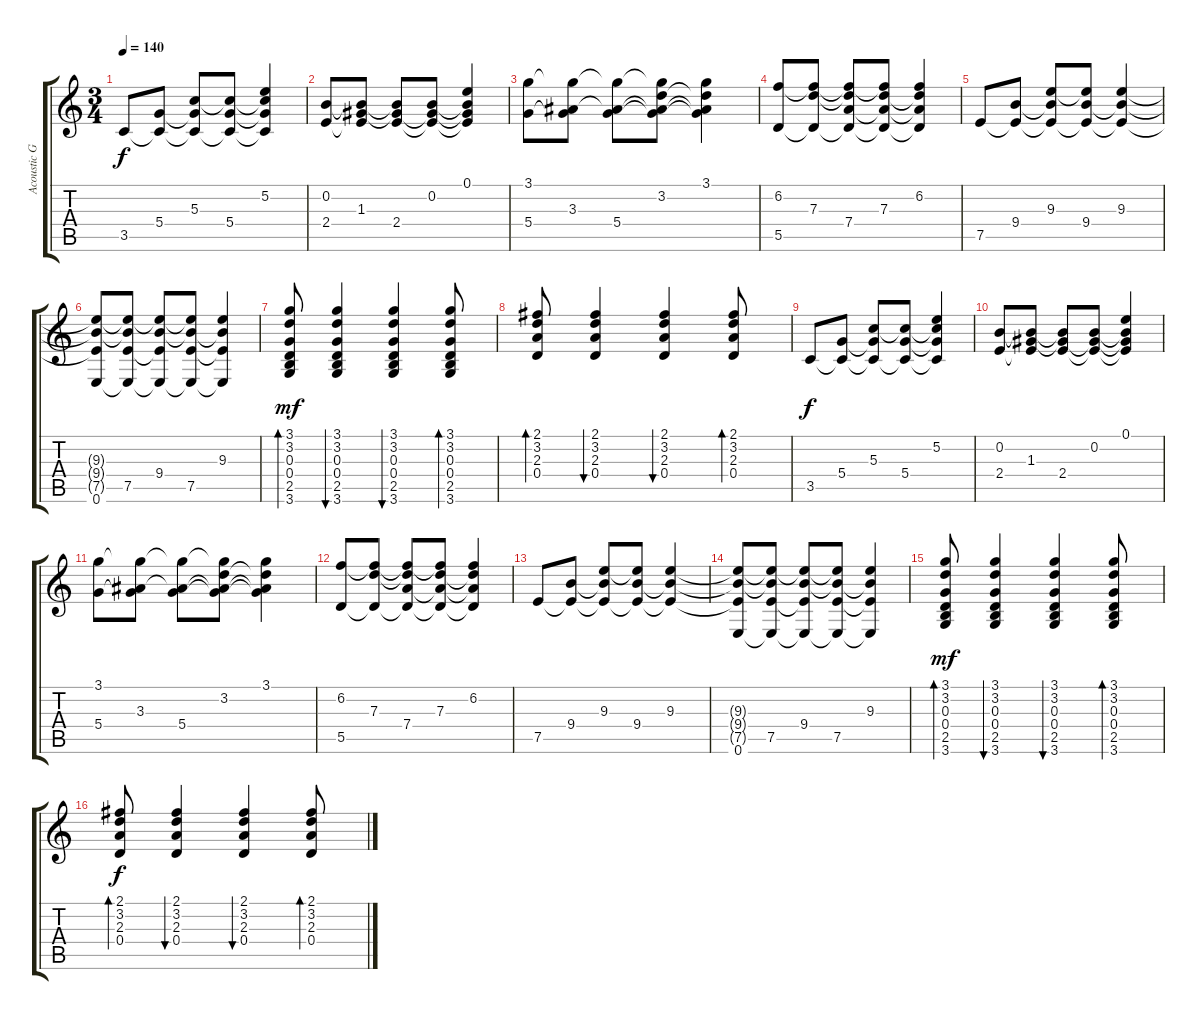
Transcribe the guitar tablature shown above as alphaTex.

\track ("Acoustic Guitar" "Acoustic G") {instrument acousticguitarnylon}
\staff {score tabs}
\tuning (E4 B3 G3 D3 A2 E2) {hide}
\ts (3 4)
\tempo 140
\clef g2
\ks c
3.5.8{dy f} (5.4 3.5{t}).8 (5.3 5.4{t} 3.5{t}).8 (5.3{t} 5.4 3.5{t}).8 (5.2 5.3{t} 5.4{t} 3.5{t}).4 |
(0.2 2.4).8 (0.2{t} 1.3 2.4{t}).8 (0.2{t} 1.3{t} 2.4).8 (0.2 1.3{t} 2.4{t}).8 (0.1 0.2{t} 1.3{t} 2.4{t}).4 |
(3.1 5.4).8 (3.1{t} 3.3 5.4{t}).8 (3.1{t} 3.3{t} 5.4).8 (3.1{t} 3.2 3.3{t} 5.4{t}).8 (3.1 3.2{t} 3.3{t} 5.4{t}).4 |
(6.2 5.5).8 (6.2{t} 7.3 5.5{t}).8 (6.2{t} 7.3{t} 7.4 5.5{t}).8 (6.2{t} 7.3 7.4{t} 5.5{t}).8 (6.2 7.3{t} 7.4{t} 5.5{t}).4 |
7.5.8 (9.4 7.5{t}).8 (9.3 9.4{t} 7.5{t}).8 (9.3{t} 9.4 7.5{t}).8 (9.3 9.4{t} 7.5{t}).4 |
(9.3{t} 9.4{t} 7.5{t} 0.6).8 (9.3{t} 9.4{t} 7.5 0.6{t}).8 (9.3{t} 9.4 7.5{t} 0.6{t}).8 (9.3{t} 9.4{t} 7.5 0.6{t}).8 (9.3 9.4{t} 7.5{t} 0.6{t}).4 |
(3.1 3.2 0.3 0.4 2.5 3.6).8{bd 30 dy mf} (3.1 3.2 0.3 0.4 2.5 3.6).4{bu 30} (3.1 3.2 0.3 0.4 2.5 3.6).4{bu 30} (3.1 3.2 0.3 0.4 2.5 3.6).8{bd 30} |
(2.1 3.2 2.3 0.4).8{bd 60} (2.1 3.2 2.3 0.4).4{bu 60} (2.1 3.2 2.3 0.4).4{bu 60} (2.1 3.2 2.3 0.4).8{bd 60} |
3.5.8{dy f} (5.4 3.5{t}).8 (5.3 5.4{t} 3.5{t}).8 (5.3{t} 5.4 3.5{t}).8 (5.2 5.3{t} 5.4{t} 3.5{t}).4 |
(0.2 2.4).8 (0.2{t} 1.3 2.4{t}).8 (0.2{t} 1.3{t} 2.4).8 (0.2 1.3{t} 2.4{t}).8 (0.1 0.2{t} 1.3{t} 2.4{t}).4 |
(3.1 5.4).8 (3.1{t} 3.3 5.4{t}).8 (3.1{t} 3.3{t} 5.4).8 (3.1{t} 3.2 3.3{t} 5.4{t}).8 (3.1 3.2{t} 3.3{t} 5.4{t}).4 |
(6.2 5.5).8 (6.2{t} 7.3 5.5{t}).8 (6.2{t} 7.3{t} 7.4 5.5{t}).8 (6.2{t} 7.3 7.4{t} 5.5{t}).8 (6.2 7.3{t} 7.4{t} 5.5{t}).4 |
7.5.8 (9.4 7.5{t}).8 (9.3 9.4{t} 7.5{t}).8 (9.3{t} 9.4 7.5{t}).8 (9.3 9.4{t} 7.5{t}).4 |
(9.3{t} 9.4{t} 7.5{t} 0.6).8 (9.3{t} 9.4{t} 7.5 0.6{t}).8 (9.3{t} 9.4 7.5{t} 0.6{t}).8 (9.3{t} 9.4{t} 7.5 0.6{t}).8 (9.3 9.4{t} 7.5{t} 0.6{t}).4 |
(3.1 3.2 0.3 0.4 2.5 3.6).8{bd 30 dy mf} (3.1 3.2 0.3 0.4 2.5 3.6).4{bu 30} (3.1 3.2 0.3 0.4 2.5 3.6).4{bu 30} (3.1 3.2 0.3 0.4 2.5 3.6).8{bd 30} |
(2.1 3.2 2.3 0.4).8{bd 60 dy f} (2.1 3.2 2.3 0.4).4{bu 60} (2.1 3.2 2.3 0.4).4{bu 60} (2.1 3.2 2.3 0.4).8{bd 60}
